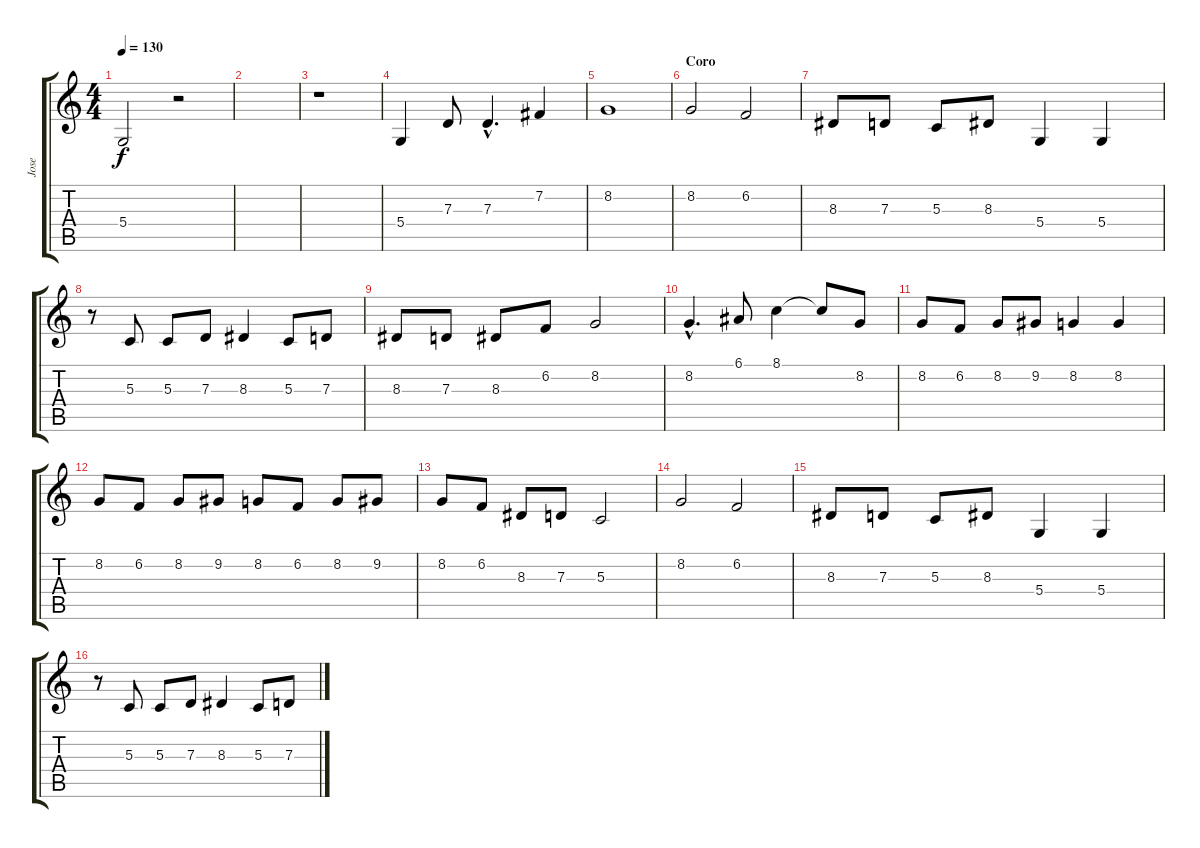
\track ("Jose" "Jose") {instrument lead1square}
\staff {score tabs}
\tuning (E4 B3 G3 D3 A2 E2) {hide}
\ts (4 4)
\tempo 130
\clef g2
\ks c
5.4{t}.2{dy f} r.2 |
|
r.1 |
5.4.4 7.3.8 7.3{hac}.4{d} 7.2.4 |
8.2.1 |
\section ("" "Coro")
8.2.2 6.2.2 |
8.3.8 7.3.8 5.3.8 8.3.8 5.4.4 5.4.4 |
r.8 5.3.8 5.3.8 7.3.8 8.3.4 5.3.8 7.3.8 |
8.3.8 7.3.8 8.3.8 6.2.8 8.2.2 |
8.2{hac}.4{d} 6.1.8 8.1.4 8.1{t}.8 8.2.8 |
8.2.8 6.2.8 8.2.8 9.2.8 8.2.4 8.2.4 |
8.2.8 6.2.8 8.2.8 9.2.8 8.2.8 6.2.8 8.2.8 9.2.8 |
8.2.8 6.2.8 8.3.8 7.3.8 5.3.2 |
8.2.2 6.2.2 |
8.3.8 7.3.8 5.3.8 8.3.8 5.4.4 5.4.4 |
r.8 5.3.8 5.3.8 7.3.8 8.3.4 5.3.8 7.3.8
